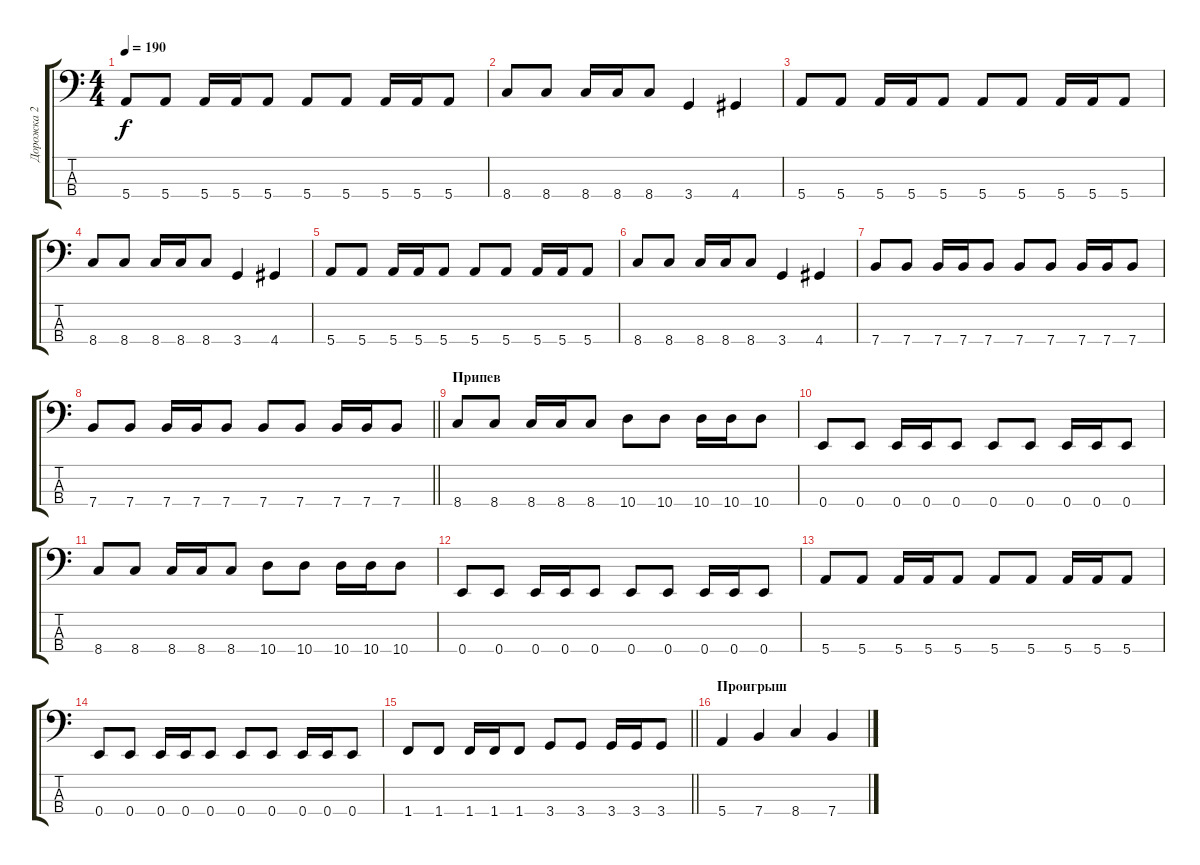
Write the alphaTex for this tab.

\track ("Дорожка 2" "Дорожка 2") {instrument electricbasspick}
\staff {score tabs}
\tuning (G2 D2 A1 E1) {hide}
\ts (4 4)
\tempo 190
\clef f4
\ks c
5.4.8{dy f} 5.4.8 5.4.16 5.4.16 5.4.8 5.4.8 5.4.8 5.4.16 5.4.16 5.4.8 |
8.4.8 8.4.8 8.4.16 8.4.16 8.4.8 3.4.4 4.4.4 |
5.4.8 5.4.8 5.4.16 5.4.16 5.4.8 5.4.8 5.4.8 5.4.16 5.4.16 5.4.8 |
8.4.8 8.4.8 8.4.16 8.4.16 8.4.8 3.4.4 4.4.4 |
5.4.8 5.4.8 5.4.16 5.4.16 5.4.8 5.4.8 5.4.8 5.4.16 5.4.16 5.4.8 |
8.4.8 8.4.8 8.4.16 8.4.16 8.4.8 3.4.4 4.4.4 |
7.4.8 7.4.8 7.4.16 7.4.16 7.4.8 7.4.8 7.4.8 7.4.16 7.4.16 7.4.8 |
\barLineRight lightlight
7.4.8 7.4.8 7.4.16 7.4.16 7.4.8 7.4.8 7.4.8 7.4.16 7.4.16 7.4.8 |
\section ("" "Припев")
8.4.8 8.4.8 8.4.16 8.4.16 8.4.8 10.4.8 10.4.8 10.4.16 10.4.16 10.4.8 |
0.4.8 0.4.8 0.4.16 0.4.16 0.4.8 0.4.8 0.4.8 0.4.16 0.4.16 0.4.8 |
8.4.8 8.4.8 8.4.16 8.4.16 8.4.8 10.4.8 10.4.8 10.4.16 10.4.16 10.4.8 |
0.4.8 0.4.8 0.4.16 0.4.16 0.4.8 0.4.8 0.4.8 0.4.16 0.4.16 0.4.8 |
5.4.8 5.4.8 5.4.16 5.4.16 5.4.8 5.4.8 5.4.8 5.4.16 5.4.16 5.4.8 |
0.4.8 0.4.8 0.4.16 0.4.16 0.4.8 0.4.8 0.4.8 0.4.16 0.4.16 0.4.8 |
\barLineRight lightlight
1.4.8 1.4.8 1.4.16 1.4.16 1.4.8 3.4.8 3.4.8 3.4.16 3.4.16 3.4.8 |
\section ("" "Проигрыш")
5.4.4 7.4.4 8.4.4 7.4.4
